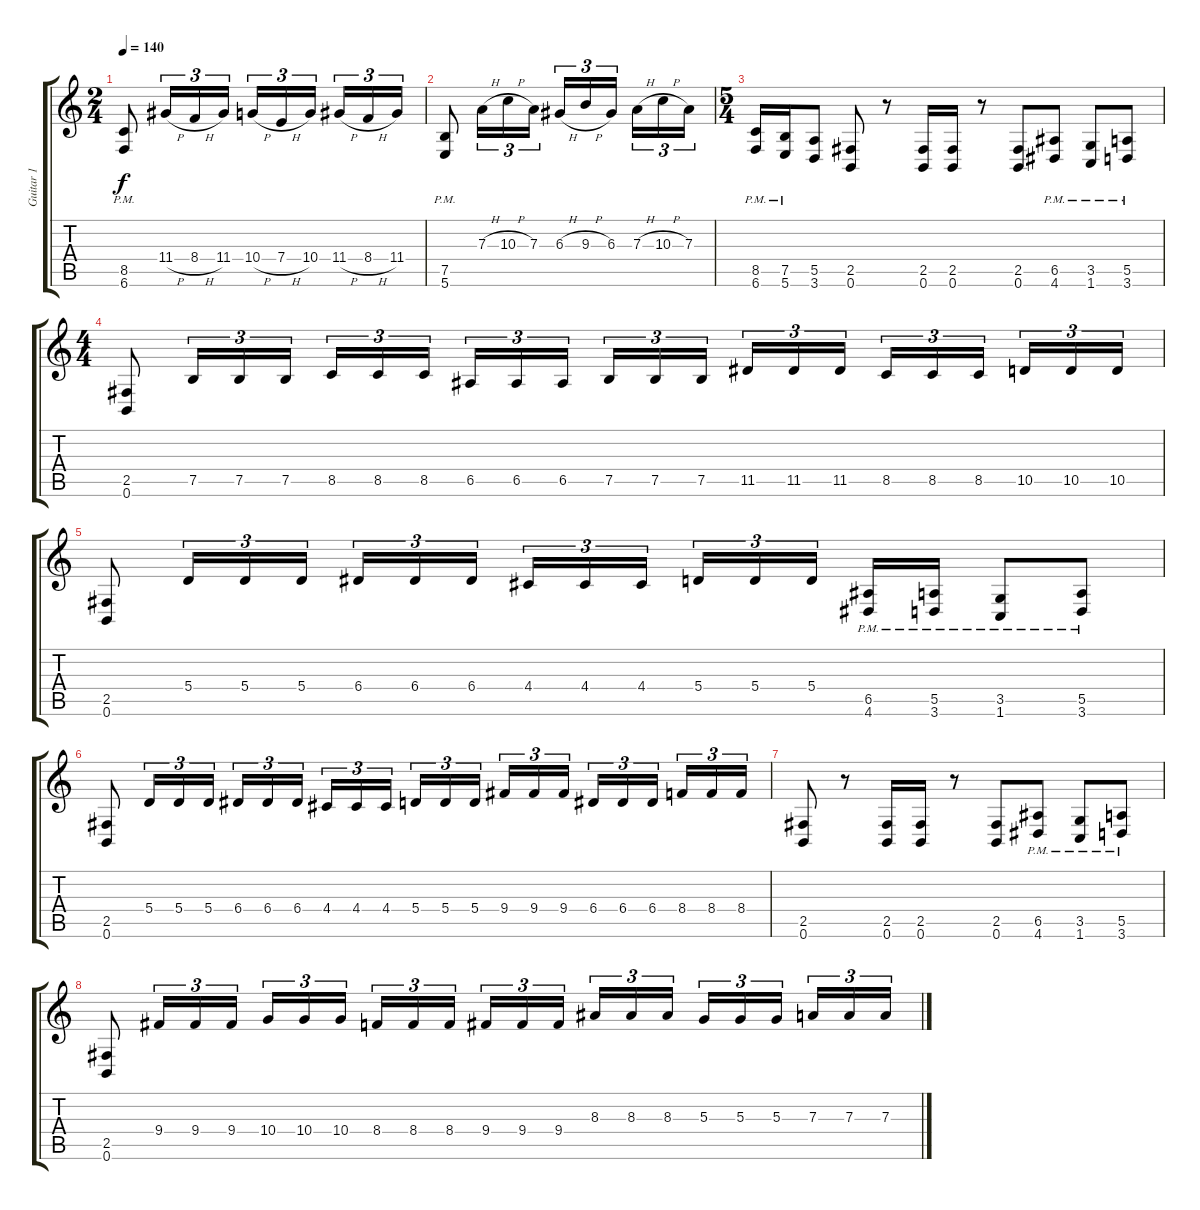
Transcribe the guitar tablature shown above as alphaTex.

\track ("Guitar 1" "Guitar 1") {instrument distortionguitar}
\staff {score tabs}
\tuning (B3 Gb3 D3 A2 E2 B1) {hide}
\ts (2 4)
\tempo 140
\clef g2
\ks c
(8.5{pm} 6.6{pm}).8{dy f} 11.4{h}.16{tu (3 2)} 8.4{h}.16{tu (3 2)} 11.4.16{tu (3 2)} 10.4{h}.16{tu (3 2)} 7.4{h}.16{tu (3 2)} 10.4.16{tu (3 2) beam splitsecondary} 11.4{h}.16{tu (3 2)} 8.4{h}.16{tu (3 2)} 11.4.16{tu (3 2)} |
(7.5{pm} 5.6{pm}).8 7.3{h}.16{tu (3 2)} 10.3{h}.16{tu (3 2)} 7.3.16{tu (3 2)} 6.3{h}.16{tu (3 2)} 9.3{h}.16{tu (3 2)} 6.3.16{tu (3 2) beam splitsecondary} 7.3{h}.16{tu (3 2)} 10.3{h}.16{tu (3 2)} 7.3.16{tu (3 2)} |
\ts (5 4)
(8.5{pm} 6.6{pm}).16 (7.5{pm} 5.6{pm}).16 (5.5 3.6).8 (2.5 0.6).8 r.8 (2.5 0.6).16 (2.5 0.6).16 r.8 (2.5 0.6).8 (6.5{pm} 4.6{pm}).8 (3.5{pm} 1.6{pm}).8 (5.5{pm} 3.6{pm}).8 |
\ts (4 4)
(2.5 0.6).8 7.5.16{tu (3 2)} 7.5.16{tu (3 2)} 7.5.16{tu (3 2)} 8.5.16{tu (3 2)} 8.5.16{tu (3 2)} 8.5.16{tu (3 2) beam splitsecondary} 6.5.16{tu (3 2)} 6.5.16{tu (3 2)} 6.5.16{tu (3 2)} 7.5.16{tu (3 2)} 7.5.16{tu (3 2)} 7.5.16{tu (3 2) beam splitsecondary} 11.5.16{tu (3 2)} 11.5.16{tu (3 2)} 11.5.16{tu (3 2)} 8.5.16{tu (3 2)} 8.5.16{tu (3 2)} 8.5.16{tu (3 2) beam splitsecondary} 10.5.16{tu (3 2)} 10.5.16{tu (3 2)} 10.5.16{tu (3 2)} |
(2.5 0.6).8 5.4.16{tu (3 2)} 5.4.16{tu (3 2)} 5.4.16{tu (3 2)} 6.4.16{tu (3 2)} 6.4.16{tu (3 2)} 6.4.16{tu (3 2) beam splitsecondary} 4.4.16{tu (3 2)} 4.4.16{tu (3 2)} 4.4.16{tu (3 2)} 5.4.16{tu (3 2)} 5.4.16{tu (3 2)} 5.4.16{tu (3 2) beam splitsecondary} (6.5{pm} 4.6{pm}).16 (5.5{pm} 3.6{pm}).16 (3.5{pm} 1.6{pm}).8 (5.5{pm} 3.6{pm}).8 |
(2.5 0.6).8 5.4.16{tu (3 2)} 5.4.16{tu (3 2)} 5.4.16{tu (3 2)} 6.4.16{tu (3 2)} 6.4.16{tu (3 2)} 6.4.16{tu (3 2) beam splitsecondary} 4.4.16{tu (3 2)} 4.4.16{tu (3 2)} 4.4.16{tu (3 2)} 5.4.16{tu (3 2)} 5.4.16{tu (3 2)} 5.4.16{tu (3 2) beam splitsecondary} 9.4.16{tu (3 2)} 9.4.16{tu (3 2)} 9.4.16{tu (3 2)} 6.4.16{tu (3 2)} 6.4.16{tu (3 2)} 6.4.16{tu (3 2) beam splitsecondary} 8.4.16{tu (3 2)} 8.4.16{tu (3 2)} 8.4.16{tu (3 2)} |
(2.5 0.6).8 r.8 (2.5 0.6).16 (2.5 0.6).16 r.8 (2.5 0.6).8 (6.5{pm} 4.6{pm}).8 (3.5{pm} 1.6{pm}).8 (5.5{pm} 3.6{pm}).8 |
(2.5 0.6).8 9.4.16{tu (3 2)} 9.4.16{tu (3 2)} 9.4.16{tu (3 2)} 10.4.16{tu (3 2)} 10.4.16{tu (3 2)} 10.4.16{tu (3 2) beam splitsecondary} 8.4.16{tu (3 2)} 8.4.16{tu (3 2)} 8.4.16{tu (3 2)} 9.4.16{tu (3 2)} 9.4.16{tu (3 2)} 9.4.16{tu (3 2) beam splitsecondary} 8.3.16{tu (3 2)} 8.3.16{tu (3 2)} 8.3.16{tu (3 2)} 5.3.16{tu (3 2)} 5.3.16{tu (3 2)} 5.3.16{tu (3 2) beam splitsecondary} 7.3.16{tu (3 2)} 7.3.16{tu (3 2)} 7.3.16{tu (3 2)}
